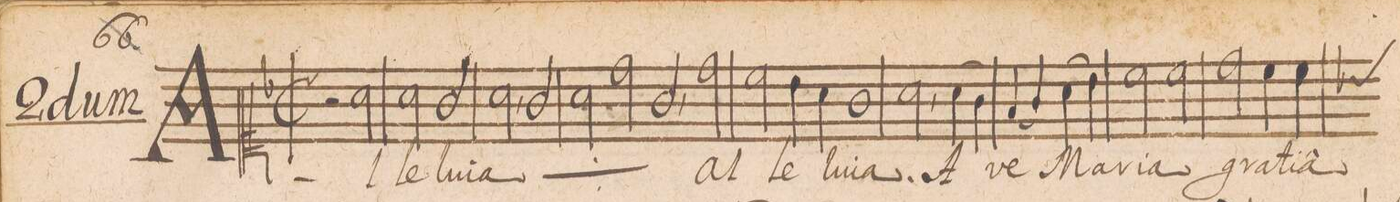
**kern	**text
*I"CANTVS.	*
*clefC1	*
*k[b-]	*
*met(C|)	*
*M2/1	*
2r	.
*2\right	*
2a\	Al-
2a\	-le-
2g/	-lu-
=2-	=2-
2a,\	-ia
*	*ij
2g/	Al-
2a\	-le-
2dd\	-lu-
=3-	=3-
2g,/	-ia
*	*Xij
2dd\	al-
2cc\	.
4b-\	-le-
4a\	-lu-
=4-	=4-
1g	ia.
2a,\	.
(>4a\	A-
4g\)	.
=5-	=5-
(<4f/	-ve
4g/)	.
(>4a\	Ma-
4b-\)	.
2cc\	-ri-
2cc\	-a
=6-	=6-
2dd\	gra-
4cc\	-ti-
*custos:b-	*
4cc\	-a
*-	*-
